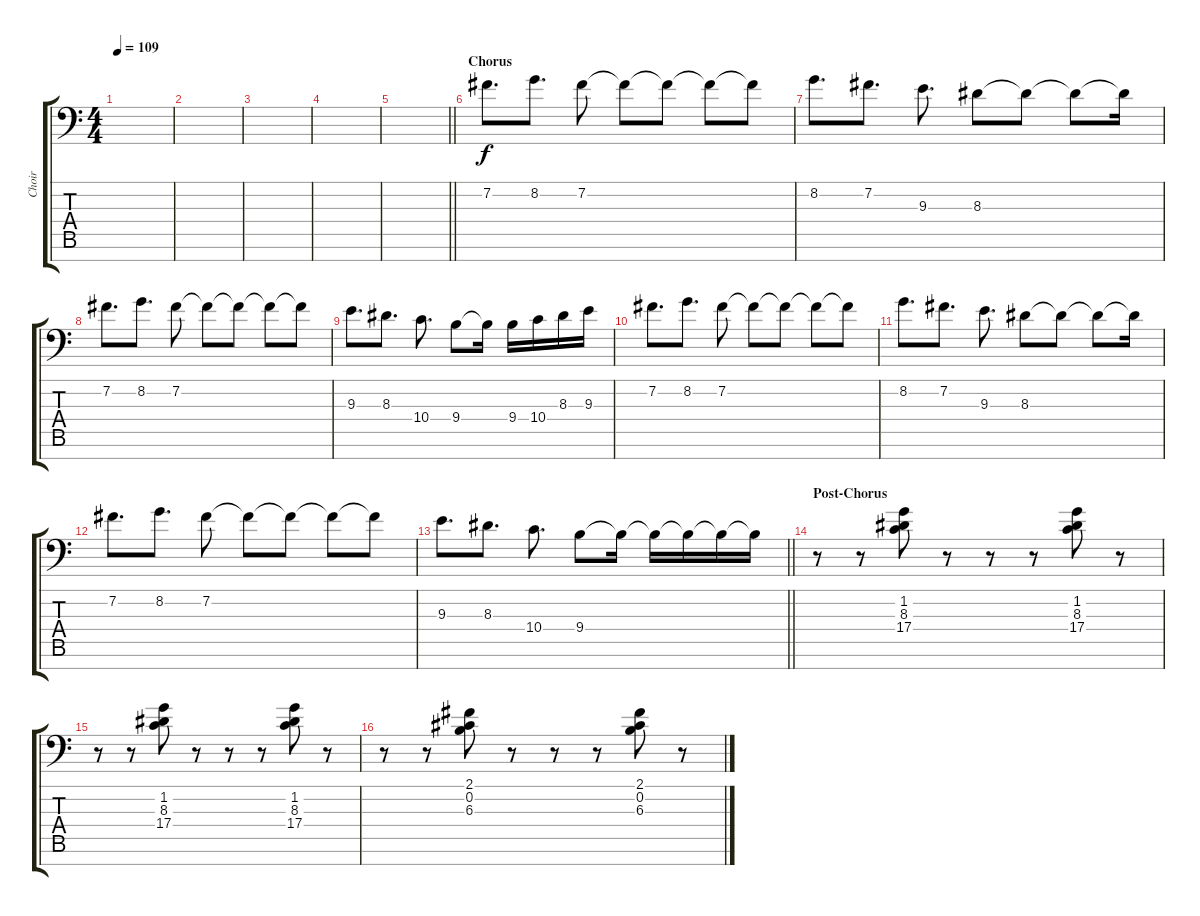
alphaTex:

\track ("Choir" "Choir") {instrument choiraahs}
\staff {score tabs}
\tuning (E4 B3 G3 D3 A2 E2 A1) {hide}
\ts (4 4)
\tempo 109
\clef f4
\ks c
|
|
|
|
\barLineRight lightlight
|
\section ("" "Chorus")
7.2.8{d} 8.2.8{d} 7.2.8 7.2{t}.8 7.2{t}.8 7.2{t}.8 7.2{t}.8 |
8.2.8{d} 7.2.8{d} 9.3.8{d} 8.3.8 8.3{t}.8 8.3{t}.8 8.3{t}.16 |
7.2.8{d} 8.2.8{d} 7.2.8 7.2{t}.8 7.2{t}.8 7.2{t}.8 7.2{t}.8 |
9.3.8{d} 8.3.8{d} 10.4.8{d} 9.4.8 9.4{t}.16 9.4.16 10.4.16 8.3.16 9.3.16 |
7.2.8{d} 8.2.8{d} 7.2.8 7.2{t}.8 7.2{t}.8 7.2{t}.8 7.2{t}.8 |
8.2.8{d} 7.2.8{d} 9.3.8{d} 8.3.8 8.3{t}.8 8.3{t}.8 8.3{t}.16 |
7.2.8{d} 8.2.8{d} 7.2.8 7.2{t}.8 7.2{t}.8 7.2{t}.8 7.2{t}.8 |
\barLineRight lightlight
9.3.8{d} 8.3.8{d} 10.4.8{d} 9.4.8 9.4{t}.16 9.4{t}.16 9.4{t}.16 9.4{t}.16 9.4{t}.16 |
\section ("" "Post-Chorus")
r.8 r.8 (1.2 8.3 17.4).8 r.8 r.8 r.8 (1.2 8.3 17.4).8 r.8 |
r.8 r.8 (1.2 8.3 17.4).8 r.8 r.8 r.8 (1.2 8.3 17.4).8 r.8 |
r.8 r.8 (2.1 0.2 6.3).8 r.8 r.8 r.8 (2.1 0.2 6.3).8 r.8
